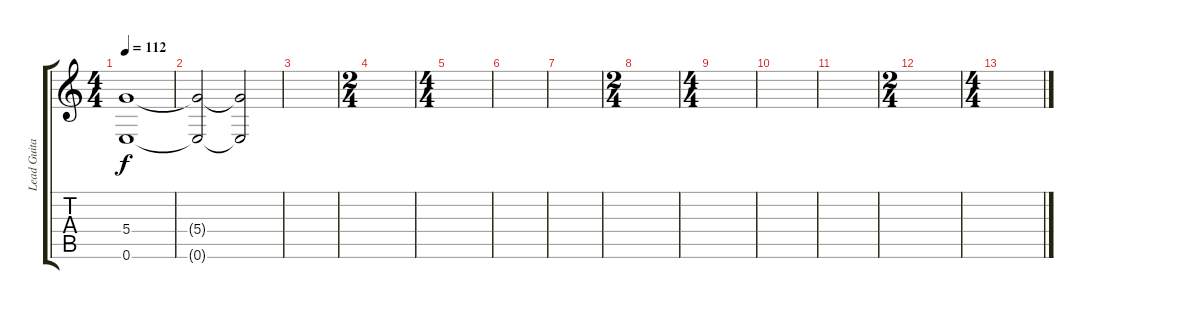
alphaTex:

\track ("Lead Guitar 2" "Lead Guita") {instrument distortionguitar}
\staff {score tabs}
\tuning (E4 B3 G3 D3 A2 E2) {hide}
\ts (4 4)
\tempo 112
\clef g2
\ks c
(5.4 0.6).1{dy f} |
(5.4{t} 0.6{t}).2 (5.4{t} 0.6{t}).2 |
|
\ts (2 4)
|
\ts (4 4)
|
|
|
\ts (2 4)
|
\ts (4 4)
|
|
|
\ts (2 4)
|
\ts (4 4)
